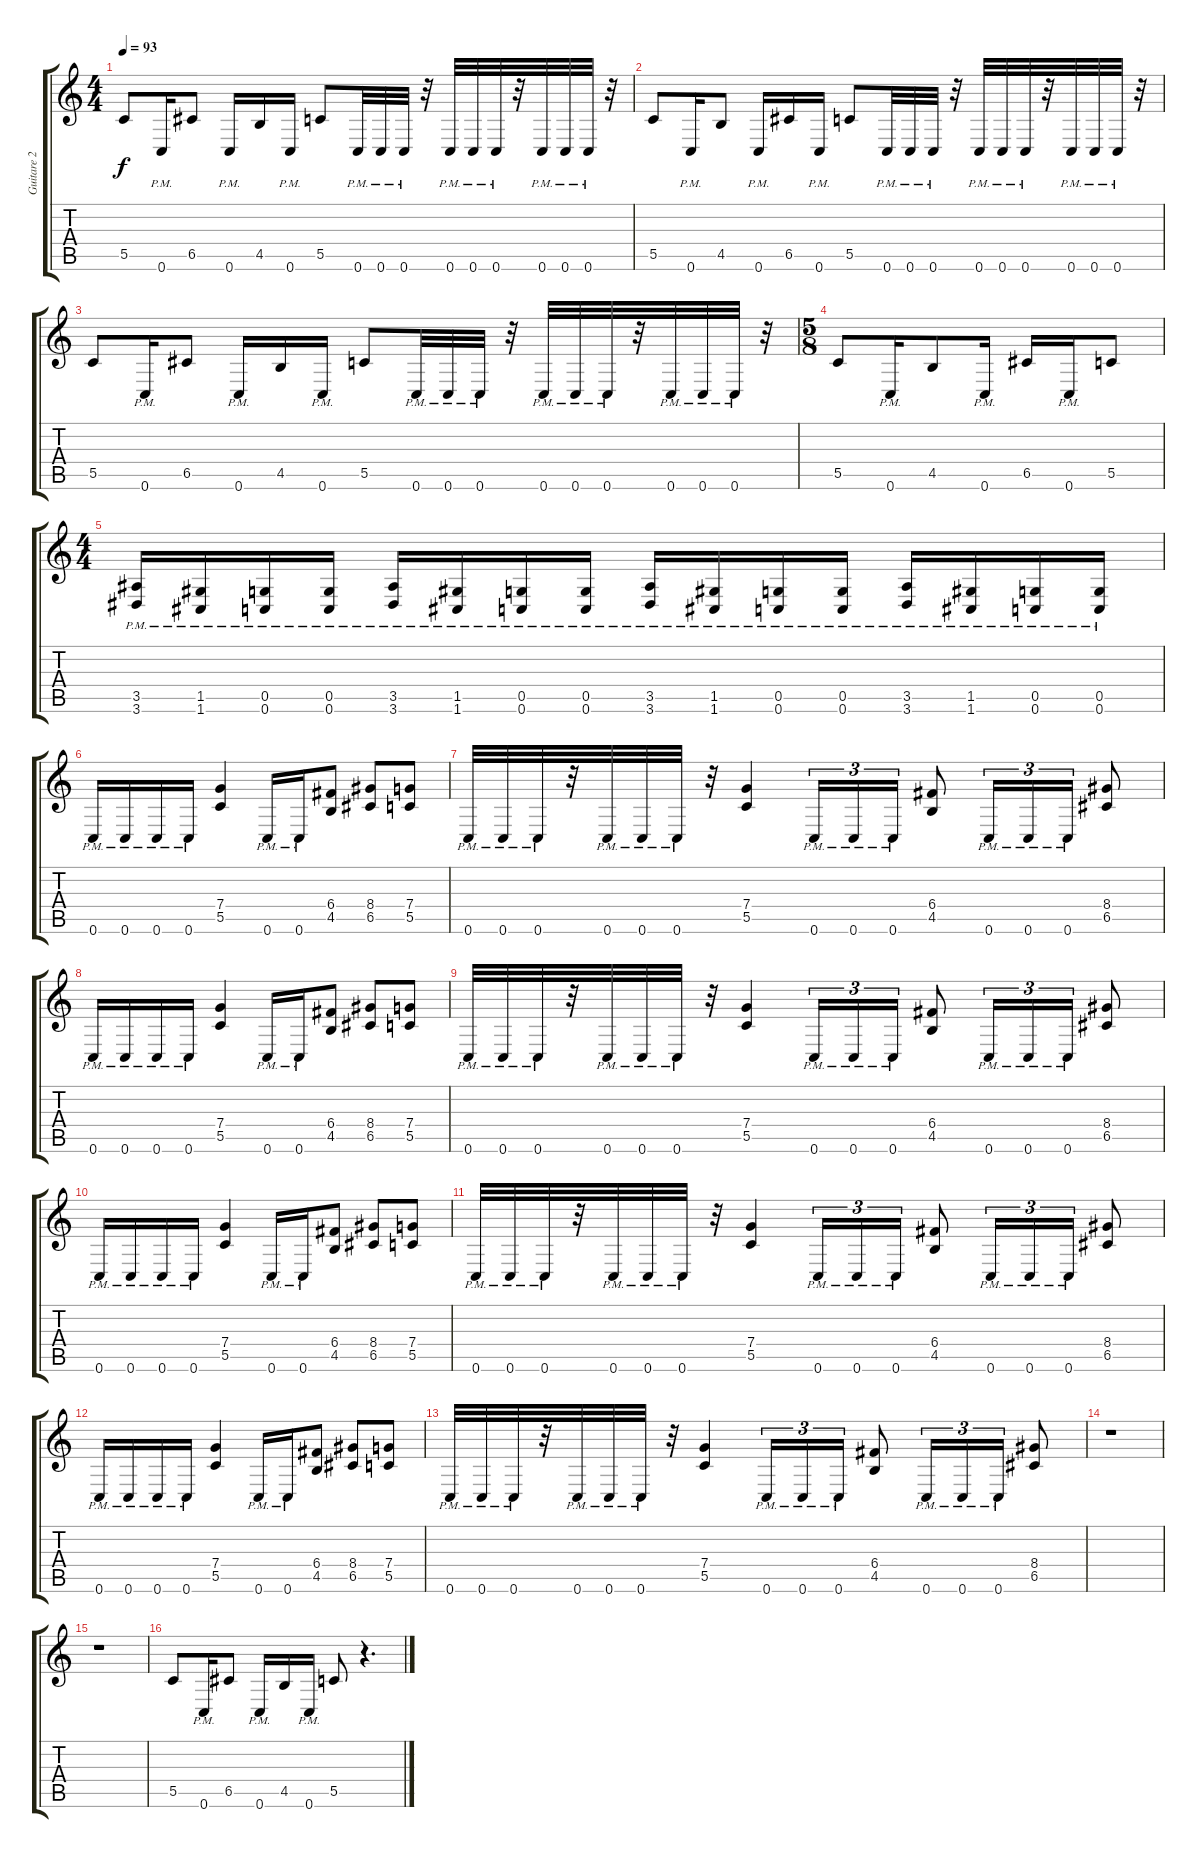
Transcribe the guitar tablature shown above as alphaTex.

\track ("Guitare 2" "Guitare 2") {instrument distortionguitar}
\staff {score tabs}
\tuning (D4 A3 F3 C3 G2 C2) {hide}
\ts (4 4)
\tempo 93
\clef g2
\ks c
5.5.8{dy f} 0.6{pm}.16 6.5.8 0.6{pm}.16 4.5.16 0.6{pm}.16 5.5.8 0.6{pm}.32 0.6{pm}.32 0.6{pm}.32 r.32 0.6{pm}.32 0.6{pm}.32 0.6{pm}.32 r.32 0.6{pm}.32 0.6{pm}.32 0.6{pm}.32 r.32 |
5.5.8 0.6{pm}.16 4.5.8 0.6{pm}.16 6.5.16 0.6{pm}.16 5.5.8 0.6{pm}.32 0.6{pm}.32 0.6{pm}.32 r.32 0.6{pm}.32 0.6{pm}.32 0.6{pm}.32 r.32 0.6{pm}.32 0.6{pm}.32 0.6{pm}.32 r.32 |
5.5.8 0.6{pm}.16 6.5.8 0.6{pm}.16 4.5.16 0.6{pm}.16 5.5.8 0.6{pm}.32 0.6{pm}.32 0.6{pm}.32 r.32 0.6{pm}.32 0.6{pm}.32 0.6{pm}.32 r.32 0.6{pm}.32 0.6{pm}.32 0.6{pm}.32 r.32 |
\ts (5 8)
5.5.8 0.6{pm}.16 4.5.8 0.6{pm}.16 6.5.16 0.6{pm}.16 5.5.8 |
\ts (4 4)
(3.5{pm} 3.6{pm}).16 (1.5{pm} 1.6{pm}).16 (0.5{pm} 0.6{pm}).16 (0.5{pm} 0.6{pm}).16 (3.5{pm} 3.6{pm}).16 (1.5{pm} 1.6{pm}).16 (0.5{pm} 0.6{pm}).16 (0.5{pm} 0.6{pm}).16 (3.5{pm} 3.6{pm}).16 (1.5{pm} 1.6).16 (0.5{pm} 0.6{pm}).16 (0.5{pm} 0.6{pm}).16 (3.5{pm} 3.6{pm}).16 (1.5{pm} 1.6{pm}).16 (0.5{pm} 0.6{pm}).16 (0.5{pm} 0.6{pm}).16 |
\section ("" "")
0.6{pm}.16 0.6{pm}.16 0.6{pm}.16 0.6{pm}.16 (7.4 5.5).4 0.6{pm}.16 0.6{pm}.16 (6.4 4.5).8 (8.4 6.5).8 (7.4 5.5).8 |
0.6{pm}.32 0.6{pm}.32 0.6{pm}.32 r.32 0.6{pm}.32 0.6{pm}.32 0.6{pm}.32 r.32 (7.4 5.5).4 0.6{pm}.16{tu (3 2)} 0.6{pm}.16{tu (3 2)} 0.6{pm}.16{tu (3 2)} (6.4 4.5).8 0.6{pm}.16{tu (3 2)} 0.6{pm}.16{tu (3 2)} 0.6{pm}.16{tu (3 2)} (8.4 6.5).8 |
0.6{pm}.16 0.6{pm}.16 0.6{pm}.16 0.6{pm}.16 (7.4 5.5).4 0.6{pm}.16 0.6{pm}.16 (6.4 4.5).8 (8.4 6.5).8 (7.4 5.5).8 |
0.6{pm}.32 0.6{pm}.32 0.6{pm}.32 r.32 0.6{pm}.32 0.6{pm}.32 0.6{pm}.32 r.32 (7.4 5.5).4 0.6{pm}.16{tu (3 2)} 0.6{pm}.16{tu (3 2)} 0.6{pm}.16{tu (3 2)} (6.4 4.5).8 0.6{pm}.16{tu (3 2)} 0.6{pm}.16{tu (3 2)} 0.6{pm}.16{tu (3 2)} (8.4 6.5).8 |
0.6{pm}.16 0.6{pm}.16 0.6{pm}.16 0.6{pm}.16 (7.4 5.5).4 0.6{pm}.16 0.6{pm}.16 (6.4 4.5).8 (8.4 6.5).8 (7.4 5.5).8 |
0.6{pm}.32 0.6{pm}.32 0.6{pm}.32 r.32 0.6{pm}.32 0.6{pm}.32 0.6{pm}.32 r.32 (7.4 5.5).4 0.6{pm}.16{tu (3 2)} 0.6{pm}.16{tu (3 2)} 0.6{pm}.16{tu (3 2)} (6.4 4.5).8 0.6{pm}.16{tu (3 2)} 0.6{pm}.16{tu (3 2)} 0.6{pm}.16{tu (3 2)} (8.4 6.5).8 |
0.6{pm}.16 0.6{pm}.16 0.6{pm}.16 0.6{pm}.16 (7.4 5.5).4 0.6{pm}.16 0.6{pm}.16 (6.4 4.5).8 (8.4 6.5).8 (7.4 5.5).8 |
0.6{pm}.32 0.6{pm}.32 0.6{pm}.32 r.32 0.6{pm}.32 0.6{pm}.32 0.6{pm}.32 r.32 (7.4 5.5).4 0.6{pm}.16{tu (3 2)} 0.6{pm}.16{tu (3 2)} 0.6{pm}.16{tu (3 2)} (6.4 4.5).8 0.6{pm}.16{tu (3 2)} 0.6{pm}.16{tu (3 2)} 0.6{pm}.16{tu (3 2)} (8.4 6.5).8 |
\section ("" "")
r.1 |
r.1 |
5.5.8 0.6{pm}.16 6.5.8 0.6{pm}.16 4.5.16 0.6{pm}.16 5.5.8 r.4{d}
